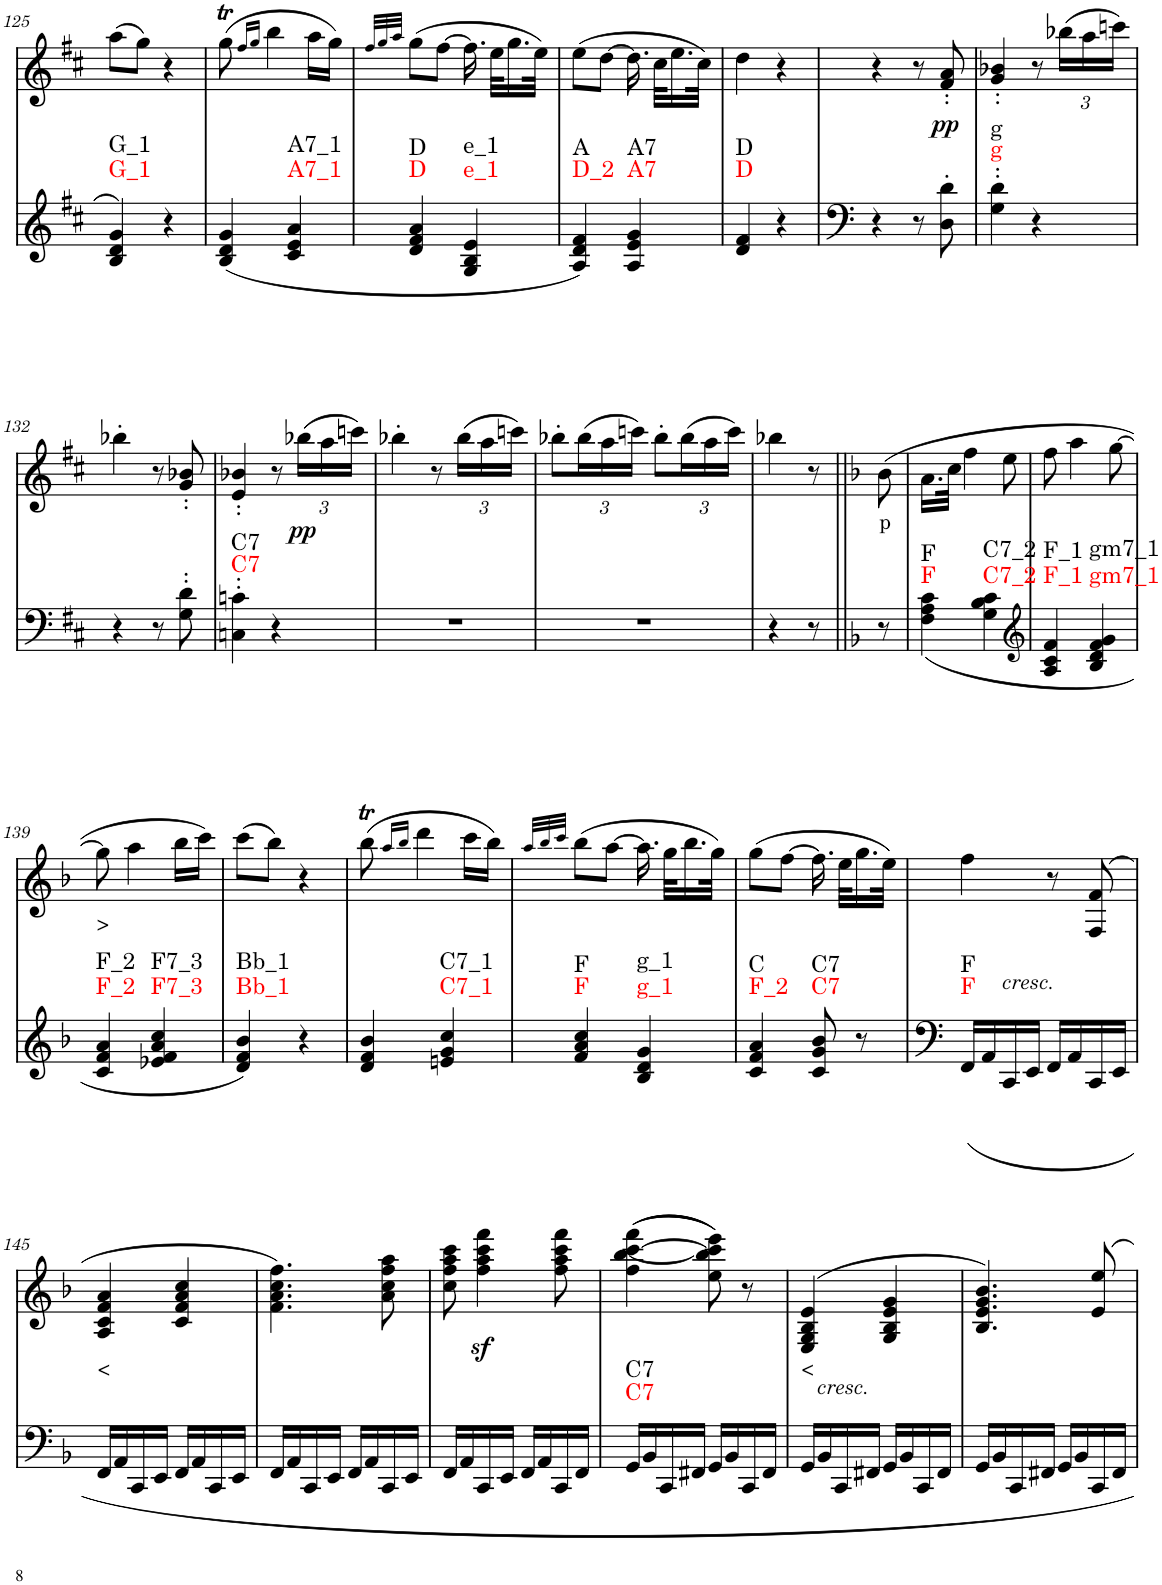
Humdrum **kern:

**kern	**harte	**kern	**text	**dynam
*part2	*part2	*part1	*part1	*part1
*staff2	*	*staff1	*staff1	*staff1
*I"piano	*	*I"piano	*	*
*I'Pno	*	*I'Pno	*	*
!!LO:PB:g=z
*clefG2	*	*clefG2	*	*
*k[f#c#]	*	*k[f#c#]	*	*
*M2/4	*	*M2/4	*	*
=125	=125	=125	=125	=125
!	!LO:H:n=1:kt=G_1	!	!	!
!	!LO:H:n=2:kt=G_1	!	!	!
4B/ 4d/ 4g/	N N	(8aa\L	.	.
.	.	8gg\J)	.	.
4r	.	4r	.	.
=126	=126	=126	=126	=126
(4B/ 4d/ 4g/	.	(8ggT\	.	.
.	.	16qff#/LL	.	.
.	.	16qgg/JJ	.	.
.	.	4bb\	.	.
!	!LO:H:n=1:kt=A7_1	!	!	!
!	!LO:H:n=2:kt=A7_1	!	!	!
4c#/ 4e/ 4a/	N N	.	.	.
.	.	16aa\LL	.	.
.	.	16gg\JJ)	.	.
=127	=127	=127	=127	=127
.	.	32qff#/LLL	.	.
.	.	32qgg/	.	.
.	.	32qaa/JJJ	.	.
!	!LO:H:n=1:kt=D	!	!	!
!	!LO:H:n=2:kt=D	!	!	!
4d/ 4f#/ 4a/	N N	(8gg\L	.	.
.	.	[8ff#\J	.	.
!	!LO:H:n=1:kt=e_1	!	!	!
!	!LO:H:n=2:kt=e_1	!	!	!
4G/ 4B/ 4e/	N N	16.ff#\]	.	.
.	.	32ee\KLL	.	.
.	.	16.gg\	.	.
.	.	32ee\JJk)	.	.
=128	=128	=128	=128	=128
!	!LO:H:n=1:kt=D_2	!	!	!
!	!LO:H:n=2:kt=A	!	!	!
4A/ 4d/ 4f#/)	N N	(8ee\L	.	.
.	.	[8dd\J	.	.
!	!LO:H:n=1:kt=A7	!	!	!
!	!LO:H:n=2:kt=A7	!	!	!
4A/ 4e/ 4g/	N N	16.dd\]	.	.
.	.	32cc#\KLL	.	.
.	.	16.ee\	.	.
.	.	32cc#\JJk)	.	.
=129	=129	=129	=129	=129
!	!LO:H:n=1:kt=D	!	!	!
!	!LO:H:n=2:kt=D	!	!	!
4d/ 4f#/	N N	4dd\	.	.
4r	.	4r	.	.
=130	=130	=130	=130	=130
4r	.	4r	.	.
8r	.	8r	.	.
!	!	!	!	!LO:DY:b
8D\' 8d\'	.	8f#/' 8a/'	.	pp
=131	=131	=131	=131	=131
!	!LO:H:n=1:kt=g	!	!	!
!	!LO:H:n=2:kt=g	!	!	!
4G\' 4d\'	N N	4g/' 4b-X/'	.	.
4r	.	8r	.	.
*	*	*Xbrackettup	*	*
.	.	(24bb-X\LL	.	.
.	.	24aa\	.	.
.	.	24cccn\JJ)	.	.
!!LO:LB:g=z
=132	=132	=132	=132	=132
4r	.	4bb-X'\	.	.
8r	.	8r	.	.
8G\' 8d\'	.	8g/' 8b-X/'	.	.
=133	=133	=133	=133	=133
!	!LO:H:n=1:kt=C7	!	!	!
!	!LO:H:n=2:kt=C7	!	!	!
4Cn\' 4cn\'	N N	4e/' 4b-X/'	.	.
4r	.	8r	.	.
!	!	!	!	!LO:DY:b
.	.	(24bb-X\LL	.	pp
.	.	24aa\	.	.
.	.	24cccn\JJ)	.	.
=134	=134	=134	=134	=134
2r	.	4bb-X'\	.	.
.	.	8r	.	.
.	.	(24bb-\LL	.	.
.	.	24aa\	.	.
.	.	24cccn\JJ)	.	.
=135	=135	=135	=135	=135
2r	.	8bb-X'\L	.	.
.	.	(24bb-\L	.	.
.	.	24aa\	.	.
.	.	24cccn\JJ)	.	.
.	.	8bb-'\L	.	.
.	.	(24bb-\L	.	.
.	.	24aa\	.	.
.	.	24ccc\JJ)	.	.
=136	=136	=136	=136	=136
4r	.	4bb-X\	.	.
8r	.	8r	.	.
=136X3||	=136X3||	=136X3||	=136X3||	=136X3||
*k[b-]	*	*k[b-]	*	*
!	!	!	!LO:LY:b	!
8r	.	(8b-\	p	.
=137	=137	=137	=137	=137
!	!LO:H:n=1:kt=F	!	!	!
!	!LO:H:n=2:kt=F	!	!	!
(<4F\ 4A\ 4c\	N N	16.a\LL	.	.
.	.	32cc\JJk	.	.
.	.	4ff\	.	.
!	!LO:H:n=1:kt=C7_2	!	!	!
!	!LO:H:n=2:kt=C7_2	!	!	!
4G\ 4B-\ 4c\	N N	.	.	.
.	.	8ee\	.	.
=138	=138	=138	=138	=138
*clefG2	*	*	*	*
!	!LO:H:n=1:kt=F_1	!	!	!
!	!LO:H:n=2:kt=F_1	!	!	!
4A/ 4c/ 4f/	N N	8ff\	.	.
.	.	4aa\	.	.
!	!LO:H:n=1:kt=gm7_1	!	!	!
!	!LO:H:n=2:kt=gm7_1	!	!	!
4B-/ 4d/ 4f/ 4g/	N N	.	.	.
.	.	[8gg\	.	.
!!LO:LB:g=z
=139	=139	=139	=139	=139
!	!LO:H:n=1:kt=F_2	!	!LO:LY:b	!
!	!LO:H:n=2:kt=F_2	!	!	!
4c/ 4f/ 4a/	N N	8gg\]	>	.
.	.	4aa\	.	.
!	!LO:H:n=1:kt=F7_3	!	!	!
!	!LO:H:n=2:kt=F7_3	!	!	!
4e-X/ 4f/ 4a/ 4cc/	N N	.	.	.
.	.	16bb-\LL	.	.
.	.	16ccc\JJ)	.	.
=140	=140	=140	=140	=140
!	!LO:H:n=1:kt=Bb_1	!	!	!
!	!LO:H:n=2:kt=Bb_1	!	!	!
4d/ 4f/ 4b-/)	N N	(8ccc\L	.	.
.	.	8bb-\J)	.	.
4r	.	4r	.	.
=141	=141	=141	=141	=141
4d/ 4f/ 4b-/	.	(8bb-T\	.	.
.	.	16qaa/LL	.	.
.	.	16qbb-/JJ	.	.
.	.	4ddd\	.	.
!	!LO:H:n=1:kt=C7_1	!	!	!
!	!LO:H:n=2:kt=C7_1	!	!	!
4en/ 4g/ 4cc/	N N	.	.	.
.	.	16ccc\LL	.	.
.	.	16bb-\JJ)	.	.
=142	=142	=142	=142	=142
.	.	32qaa/LLL	.	.
.	.	32qbb-/	.	.
.	.	32qccc/JJJ	.	.
!	!LO:H:n=1:kt=F	!	!	!
!	!LO:H:n=2:kt=F	!	!	!
4f/ 4a/ 4cc/	N N	(8bb-\L	.	.
.	.	[8aa\J	.	.
!	!LO:H:n=1:kt=g_1	!	!	!
!	!LO:H:n=2:kt=g_1	!	!	!
4B-/ 4d/ 4g/	N N	16.aa\]	.	.
.	.	32gg\KLL	.	.
.	.	16.bb-\	.	.
.	.	32gg\JJk)	.	.
=143	=143	=143	=143	=143
!	!LO:H:n=1:kt=F_2	!	!	!
!	!LO:H:n=2:kt=C	!	!	!
4c/ 4f/ 4a/	N N	(8gg\L	.	.
.	.	[8ff\J	.	.
!	!LO:H:n=1:kt=C7	!	!	!
!	!LO:H:n=2:kt=C7	!	!	!
8c/ 8g/ 8b-/	N N	16.ff\]	.	.
.	.	32ee\KLL	.	.
8r	.	16.gg\	.	.
.	.	32ee\JJk)	.	.
=144	=144	=144	=144	=144
!	!LO:H:n=1:kt=F	!	!	!
!	!LO:H:n=2:kt=F	!	!	!
16FF/LL	N N	4ff\	.	.
16AA/	.	.	.	.
!LO:TX:a:i:t=cresc.	!	!	!	!
16CC/	.	.	.	.
16EE/JJ	.	.	.	.
16FF/LL	.	8r	.	.
16AA/	.	.	.	.
16CC/	.	(8F/ 8f/	.	.
16EE/JJ	.	.	.	.
!!LO:LB:g=z
=145	=145	=145	=145	=145
!	!	!	!LO:LY:b	!
16FF/LL	.	4A/ 4c/ 4f/ 4a/	<	.
16AA/	.	.	.	.
16CC/	.	.	.	.
16EE/JJ	.	.	.	.
16FF/LL	.	4c/ 4f/ 4a/ 4cc/	.	.
16AA/	.	.	.	.
16CC/	.	.	.	.
16EE/JJ	.	.	.	.
=146	=146	=146	=146	=146
16FF/LL	.	4.f\ 4.a\ 4.cc\ 4.ff\)	.	.
16AA/	.	.	.	.
16CC/	.	.	.	.
16EE/JJ	.	.	.	.
16FF/LL	.	.	.	.
16AA/	.	.	.	.
16CC/	.	8a\ 8cc\ 8ff\ 8aa\	.	.
16EE/JJ	.	.	.	.
=147	=147	=147	=147	=147
16FF/LL	.	8cc\ 8ff\ 8aa\ 8ccc\	.	.
16AA/	.	.	.	.
16CC/	.	4ff\z< 4aa\z< 4ccc\z< 4fff\z<	.	.
16EE/JJ	.	.	.	.
16FF/LL	.	.	.	.
16AA/	.	.	.	.
16CC/	.	8ff\ 8aa\ 8ccc\ 8fff\	.	.
16FF/JJ	.	.	.	.
=148	=148	=148	=148	=148
!	!LO:H:n=1:kt=C7	!	!	!
!	!LO:H:n=2:kt=C7	!	!	!
16GG/LL	N N	(>(4ff\ [4bb-\ [4ccc\ 4fff\	.	.
16BB-/	.	.	.	.
16CC/	.	.	.	.
16FF#X/JJ	.	.	.	.
16GG/LL	.	8ee\ 8bb-\] 8ccc\] 8eee\))	.	.
16BB-/	.	.	.	.
16CC/	.	8r	.	.
16FF#/JJ	.	.	.	.
=149	=149	=149	=149	=149
!	!	!	!LO:LY:b	!
16GG/LL	.	(>4E/ 4G/ 4B-/ 4e/	<	.
!LO:TX:a:i:t=cresc.	!	!	!	!
16BB-/	.	.	.	.
16CC/	.	.	.	.
16FF#X/JJ	.	.	.	.
16GG/LL	.	4G/ 4B-/ 4e/ 4g/	.	.
16BB-/	.	.	.	.
16CC/	.	.	.	.
16FF#/JJ	.	.	.	.
=150	=150	=150	=150	=150
16GG/LL	.	4.B-/ 4.e/ 4.g/ 4.b-/)	.	.
16BB-/	.	.	.	.
16CC/	.	.	.	.
16FF#X/JJ	.	.	.	.
16GG/LL	.	.	.	.
16BB-/	.	.	.	.
16CC/	.	8e/ 8ee/	.	.
16FF#/JJ	.	.	.	.
=	=	=	=	=
*-	*-	*-	*-	*-
